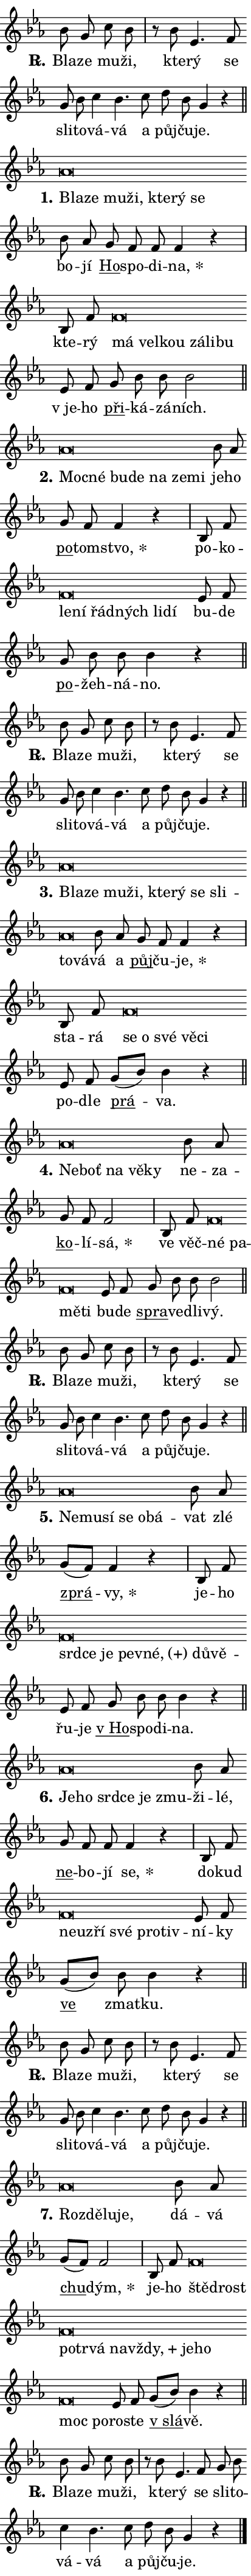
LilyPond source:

\version "2.24.0"
\header { tagline = "" }
\paper {
  indent = 0\cm
  top-margin = 0\cm
  right-margin = 0.13\cm % to fit lyric hyphens
  bottom-margin = 0\cm
  left-margin = 0\cm
  paper-width = 7\cm
  page-breaking = #ly:one-page-breaking
  system-system-spacing.basic-distance = #11
  score-system-spacing.basic-distance = #11
  ragged-last = ##f
}


%% Author: Thomas Morley
%% https://lists.gnu.org/archive/html/lilypond-user/2020-05/msg00002.html
#(define (line-position grob)
"Returns position of @var[grob} in current system:
   @code{'start}, if at first time-step
   @code{'end}, if at last time-step
   @code{'middle} otherwise
"
  (let* ((col (ly:item-get-column grob))
         (ln (ly:grob-object col 'left-neighbor))
         (rn (ly:grob-object col 'right-neighbor))
         (col-to-check-left (if (ly:grob? ln) ln col))
         (col-to-check-right (if (ly:grob? rn) rn col))
         (break-dir-left
           (and
             (ly:grob-property col-to-check-left 'non-musical #f)
             (ly:item-break-dir col-to-check-left)))
         (break-dir-right
           (and
             (ly:grob-property col-to-check-right 'non-musical #f)
             (ly:item-break-dir col-to-check-right))))
        (cond ((eqv? 1 break-dir-left) 'start)
              ((eqv? -1 break-dir-right) 'end)
              (else 'middle))))

#(define (tranparent-at-line-position vctor)
  (lambda (grob)
  "Relying on @code{line-position} select the relevant enry from @var{vctor}.
Used to determine transparency,"
    (case (line-position grob)
      ((end) (not (vector-ref vctor 0)))
      ((middle) (not (vector-ref vctor 1)))
      ((start) (not (vector-ref vctor 2))))))

noteHeadBreakVisibility =
#(define-music-function (break-visibility)(vector?)
"Makes @code{NoteHead}s transparent relying on @var{break-visibility}"
#{
  \override NoteHead.transparent =
    #(tranparent-at-line-position break-visibility)
#})

#(define delete-ledgers-for-transparent-note-heads
  (lambda (grob)
    "Reads whether a @code{NoteHead} is transparent.
If so this @code{NoteHead} is removed from @code{'note-heads} from
@var{grob}, which is supposed to be @code{LedgerLineSpanner}.
As a result ledgers are not printed for this @code{NoteHead}"
    (let* ((nhds-array (ly:grob-object grob 'note-heads))
           (nhds-list
             (if (ly:grob-array? nhds-array)
                 (ly:grob-array->list nhds-array)
                 '()))
           ;; Relies on the transparent-property being done before
           ;; Staff.LedgerLineSpanner.after-line-breaking is executed.
           ;; This is fragile ...
           (to-keep
             (remove
               (lambda (nhd)
                 (ly:grob-property nhd 'transparent #f))
               nhds-list)))
      ;; TODO find a better method to iterate over grob-arrays, similiar
      ;; to filter/remove etc for lists
      ;; For now rebuilt from scratch
      (set! (ly:grob-object grob 'note-heads)  '())
      (for-each
        (lambda (nhd)
          (ly:pointer-group-interface::add-grob grob 'note-heads nhd))
        to-keep))))

squashNotes = {
  \override NoteHead.X-extent = #'(-0.2 . 0.2)
  \override NoteHead.Y-extent = #'(-0.75 . 0)
  \override NoteHead.stencil =
    #(lambda (grob)
       (let ((pos (ly:grob-property grob 'staff-position)))
         (begin
           (if (< pos -7) (display "ERROR: Lower brevis then expected\n") (display ""))
           (if (<= pos -6) ly:text-interface::print ly:note-head::print))))
}
unSquashNotes = {
  \revert NoteHead.X-extent
  \revert NoteHead.Y-extent
  \revert NoteHead.stencil
}

hideNotes = \noteHeadBreakVisibility #begin-of-line-visible
unHideNotes = \noteHeadBreakVisibility #all-visible

% work-around for resetting accidentals
% https://lilypond.org/doc/v2.23/Documentation/notation/displaying-rhythms#unmetered-music
cadenzaMeasure = {
  \cadenzaOff
  \partial 1024 s1024
  \cadenzaOn
}

#(define-markup-command (accent layout props text) (markup?)
  "Underline accented syllable"
  (interpret-markup layout props
    #{\markup \override #'(offset . 4.3) \underline { #text }#}))

responsum = \markup \concat {
  "R" \hspace #-1.05 \path #0.1 #'((moveto 0 0.07) (lineto 0.9 0.8)) \hspace #0.05 "."
}

spaceSize = #0.6828661417322834 % exact space size for TeX Gyre Schola

\layout {
  \context {
    \Staff
    \remove "Time_signature_engraver"
    \override LedgerLineSpanner.after-line-breaking = #delete-ledgers-for-transparent-note-heads
  }
  \context {
    \Lyrics {
      \override LyricSpace.minimum-distance = \spaceSize
      \override LyricText.font-name = #"TeX Gyre Schola"
      \override LyricText.font-size = 1
      \override StanzaNumber.font-name = #"TeX Gyre Schola Bold"
      \override StanzaNumber.font-size = 1
    }
  }
  \context {
    \Score 
    \override NoteHead.text =
      #(lambda (grob) 
        (let ((pos (ly:grob-property grob 'staff-position)))
          #{\markup {
            \combine
              \halign #-0.55 \raise #(if (= pos -6) 0 0.5) \override #'(thickness . 2) \draw-line #'(3.2 . 0)
              \musicglyph "noteheads.sM1"
          }#}))
  }
}

% magnetic-lyrics.ily
%
%   written by
%     Jean Abou Samra <jean@abou-samra.fr>
%     Werner Lemberg <wl@gnu.org>
%
%   adapted by
%     Jiri Hon <jiri.hon@gmail.com>
%
% Version 2022-Apr-15

% https://www.mail-archive.com/lilypond-user@gnu.org/msg149350.html

#(define (Left_hyphen_pointer_engraver context)
   "Collect syllable-hyphen-syllable occurrences in lyrics and store
them in properties.  This engraver only looks to the left.  For
example, if the lyrics input is @code{foo -- bar}, it does the
following.

@itemize @bullet
@item
Set the @code{text} property of the @code{LyricHyphen} grob between
@q{foo} and @q{bar} to @code{foo}.

@item
Set the @code{left-hyphen} property of the @code{LyricText} grob with
text @q{foo} to the @code{LyricHyphen} grob between @q{foo} and
@q{bar}.
@end itemize

Use this auxiliary engraver in combination with the
@code{lyric-@/text::@/apply-@/magnetic-@/offset!} hook."
   (let ((hyphen #f)
         (text #f))
     (make-engraver
      (acknowledgers
       ((lyric-syllable-interface engraver grob source-engraver)
        (set! text grob)))
      (end-acknowledgers
       ((lyric-hyphen-interface engraver grob source-engraver)
        ;(when (not (grob::has-interface grob 'lyric-space-interface))
          (set! hyphen grob)));)
      ((stop-translation-timestep engraver)
       (when (and text hyphen)
         (ly:grob-set-object! text 'left-hyphen hyphen))
       (set! text #f)
       (set! hyphen #f)))))

#(define (lyric-text::apply-magnetic-offset! grob)
   "If the space between two syllables is less than the value in
property @code{LyricText@/.details@/.squash-threshold}, move the right
syllable to the left so that it gets concatenated with the left
syllable.

Use this function as a hook for
@code{LyricText@/.after-@/line-@/breaking} if the
@code{Left_@/hyphen_@/pointer_@/engraver} is active."
   (let ((hyphen (ly:grob-object grob 'left-hyphen #f)))
     (when hyphen
       (let ((left-text (ly:spanner-bound hyphen LEFT)))
         (when (grob::has-interface left-text 'lyric-syllable-interface)
           (let* ((common (ly:grob-common-refpoint grob left-text X))
                  (this-x-ext (ly:grob-extent grob common X))
                  (left-x-ext
                   (begin
                     ;; Trigger magnetism for left-text.
                     (ly:grob-property left-text 'after-line-breaking)
                     (ly:grob-extent left-text common X)))
                  ;; `delta` is the gap width between two syllables.
                  (delta (- (interval-start this-x-ext)
                            (interval-end left-x-ext)))
                  (details (ly:grob-property grob 'details))
                  (threshold (assoc-get 'squash-threshold details 0.2)))
             (when (< delta threshold)
               (let* (;; We have to manipulate the input text so that
                      ;; ligatures crossing syllable boundaries are not
                      ;; disabled.  For languages based on the Latin
                      ;; script this is essentially a beautification.
                      ;; However, for non-Western scripts it can be a
                      ;; necessity.
                      (lt (ly:grob-property left-text 'text))
                      (rt (ly:grob-property grob 'text))
                      (is-space (grob::has-interface hyphen 'lyric-space-interface))
                      (space (if is-space " " ""))
                      (extra-delta (if is-space spaceSize 0))
                      ;; Append new syllable.
                      (ltrt-space (if (and (string? lt) (string? rt))
                                (string-append lt space rt)
                                (make-concat-markup (list lt space rt))))
                      ;; Right-align `ltrt` to the right side.
                      (ltrt-space-markup (grob-interpret-markup
                               grob
                               (make-translate-markup
                                (cons (interval-length this-x-ext) 0)
                                (make-right-align-markup ltrt-space)))))
                 (begin
                   ;; Don't print `left-text`.
                   (ly:grob-set-property! left-text 'stencil #f)
                   ;; Set text and stencil (which holds all collected
                   ;; syllables so far) and shift it to the left.
                   (ly:grob-set-property! grob 'text ltrt-space)
                   (ly:grob-set-property! grob 'stencil ltrt-space-markup)
                   (ly:grob-translate-axis! grob (- (- delta extra-delta)) X))))))))))


#(define (lyric-hyphen::displace-bounds-first grob)
   ;; Make very sure this callback isn't triggered too early.
   (let ((left (ly:spanner-bound grob LEFT))
         (right (ly:spanner-bound grob RIGHT)))
     (ly:grob-property left 'after-line-breaking)
     (ly:grob-property right 'after-line-breaking)
     (ly:lyric-hyphen::print grob)))

squashThreshold = #0.4

\layout {
  \context {
    \Lyrics
    \consists #Left_hyphen_pointer_engraver
    \override LyricText.after-line-breaking =
      #lyric-text::apply-magnetic-offset!
    \override LyricHyphen.stencil = #lyric-hyphen::displace-bounds-first
    \override LyricText.details.squash-threshold = \squashThreshold
    \override LyricHyphen.minimum-distance = 0
    \override LyricHyphen.minimum-length = \squashThreshold
  }
}

squashText = \override LyricText.details.squash-threshold = 9999
unSquashText = \override LyricText.details.squash-threshold = \squashThreshold

leftText = \override LyricText.self-alignment-X = #LEFT
unLeftText = \revert LyricText.self-alignment-X

starOffset = #(lambda (grob) 
                (let ((x_offset (ly:self-alignment-interface::aligned-on-x-parent grob)))
                  (if (= x_offset 0) 0 (+ x_offset 1.2))))

star = #(define-music-function (syllable)(string?)
"Append star separator at the end of a syllable"
#{
  \once \override LyricText.X-offset = #starOffset
  \lyricmode { \markup {
    #syllable
    \override #'((font-name . "TeX Gyre Schola Bold")) \hspace #0.2 \lower #0.65 \larger "*"
  } }
#})

starAccent = #(define-music-function (syllable)(string?)
"Append star separator at the end of a syllable and make accent"
#{
  \once \override LyricText.X-offset = #starOffset
  \lyricmode { \markup {
    \accent #syllable
    \override #'((font-name . "TeX Gyre Schola Bold")) \hspace #0.2 \lower #0.65 \larger "*"
  } }
#})

breath = #(define-music-function (syllable)(string?)
"Append breathing indicator at the end of a syllable"
#{
  \lyricmode { \markup { #syllable "+" } }
#})

optionalBreath = #(define-music-function (syllable)(string?)
"Append optional breathing indicator at the end of a syllable"
#{
  \lyricmode { \markup { #syllable "(+)" } }
#})


\score {
    <<
        \new Voice = "melody" { \cadenzaOn \key es \major \relative { bes'8 g c bes \cadenzaMeasure \bar "|" r bes es,4. f8 \bar "" g bes \bar "" c4 bes4. c8 \bar "" d bes g4 r \cadenzaMeasure \bar "||" \break } }
        \new Lyrics \lyricsto "melody" { \lyricmode { \set stanza = \responsum
Bla -- ze mu -- ži, kte -- rý se sli -- to -- vá -- vá a půj -- ču -- je. } }
    >>
    \layout {}
}

\score {
    <<
        \new Voice = "melody" { \cadenzaOn \key es \major \relative { \squashNotes as'\breve*1/16 \hideNotes \breve*1/16 \bar "" \breve*1/16 \bar "" \breve*1/16 \bar "" \breve*1/16 \bar "" \breve*1/16 \breve*1/16 \bar "" \unHideNotes \unSquashNotes bes8 as \bar "" g f f f4 r \cadenzaMeasure \bar "|" bes,8 f' \bar "" \squashNotes f\breve*1/16 \hideNotes \breve*1/16 \bar "" \breve*1/16 \bar "" \breve*1/16 \bar "" \breve*1/16 \breve*1/16 \bar "" \unHideNotes \unSquashNotes es8 f \bar "" g bes bes bes2 \cadenzaMeasure \bar "||" \break } }
        \new Lyrics \lyricsto "melody" { \lyricmode { \set stanza = "1."
\leftText Bla -- \squashText ze mu -- ži, kte -- rý se \unLeftText \unSquashText bo -- jí \markup \accent Ho -- spo -- di -- \star na, kte -- rý \leftText má \squashText vel -- kou zá -- li -- bu \unLeftText \unSquashText "v je" -- ho \markup \accent při -- ká -- zá -- ních. } }
    >>
    \layout {}
}

\score {
    <<
        \new Voice = "melody" { \cadenzaOn \key es \major \relative { \squashNotes as'\breve*1/16 \hideNotes \breve*1/16 \bar "" \breve*1/16 \bar "" \breve*1/16 \bar "" \breve*1/16 \bar "" \breve*1/16 \breve*1/16 \bar "" \unHideNotes \unSquashNotes bes8 as \bar "" g f f4 r \cadenzaMeasure \bar "|" bes,8 f' \bar "" \squashNotes f\breve*1/16 \hideNotes \breve*1/16 \bar "" \breve*1/16 \bar "" \breve*1/16 \bar "" \breve*1/16 \breve*1/16 \bar "" \unHideNotes \unSquashNotes es8 f \bar "" g bes bes bes4 r \cadenzaMeasure \bar "||" \break } }
        \new Lyrics \lyricsto "melody" { \lyricmode { \set stanza = "2."
\leftText Moc -- \squashText né bu -- de na ze -- mi \unLeftText \unSquashText je -- ho \markup \accent po -- tom -- \star stvo, po -- ko -- \leftText le -- \squashText ní řád -- ných li -- dí \unLeftText \unSquashText bu -- de \markup \accent po -- žeh -- ná -- no. } }
    >>
    \layout {}
}

\score {
    <<
        \new Voice = "melody" { \cadenzaOn \key es \major \relative { bes'8 g c bes \cadenzaMeasure \bar "|" r bes es,4. f8 \bar "" g bes \bar "" c4 bes4. c8 \bar "" d bes g4 r \cadenzaMeasure \bar "||" \break } }
        \new Lyrics \lyricsto "melody" { \lyricmode { \set stanza = \responsum
Bla -- ze mu -- ži, kte -- rý se sli -- to -- vá -- vá a půj -- ču -- je. } }
    >>
    \layout {}
}

\score {
    <<
        \new Voice = "melody" { \cadenzaOn \key es \major \relative { \squashNotes as'\breve*1/16 \hideNotes \breve*1/16 \bar "" \breve*1/16 \bar "" \breve*1/16 \bar "" \breve*1/16 \bar "" \breve*1/16 \bar "" \breve*1/16 \bar "" \breve*1/16 \bar "" \breve*1/16 \breve*1/16 \bar "" \unHideNotes \unSquashNotes bes8 as \bar "" g f f4 r \cadenzaMeasure \bar "|" bes,8 f' \bar "" \squashNotes f\breve*1/16 \hideNotes \breve*1/16 \bar "" \breve*1/16 \bar "" \breve*1/16 \breve*1/16 \bar "" \unHideNotes \unSquashNotes es8 f \bar "" g[( bes)] bes4 r \cadenzaMeasure \bar "||" \break } }
        \new Lyrics \lyricsto "melody" { \lyricmode { \set stanza = "3."
\leftText Bla -- \squashText ze mu -- ži, kte -- rý se sli -- to -- vá -- \unLeftText \unSquashText vá a \markup \accent půj -- ču -- \star je, sta -- rá \leftText se \squashText o své vě -- ci \unLeftText \unSquashText po -- dle \markup \accent prá -- va. } }
    >>
    \layout {}
}

\score {
    <<
        \new Voice = "melody" { \cadenzaOn \key es \major \relative { \squashNotes as'\breve*1/16 \hideNotes \breve*1/16 \bar "" \breve*1/16 \bar "" \breve*1/16 \breve*1/16 \bar "" \unHideNotes \unSquashNotes bes8 as \bar "" g f f2 \cadenzaMeasure \bar "|" bes,8 f' \bar "" \squashNotes f\breve*1/16 \hideNotes \breve*1/16 \bar "" \breve*1/16 \breve*1/16 \bar "" \unHideNotes \unSquashNotes es8 f \bar "" g bes bes bes2 \cadenzaMeasure \bar "||" \break } }
        \new Lyrics \lyricsto "melody" { \lyricmode { \set stanza = "4."
\leftText Ne -- \squashText boť na vě -- ky \unLeftText \unSquashText ne -- za -- \markup \accent ko -- lí -- \star sá, ve věč -- \leftText né \squashText pa -- mě -- ti \unLeftText \unSquashText bu -- de \markup \accent spra -- ve -- dli -- vý. } }
    >>
    \layout {}
}

\score {
    <<
        \new Voice = "melody" { \cadenzaOn \key es \major \relative { bes'8 g c bes \cadenzaMeasure \bar "|" r bes es,4. f8 \bar "" g bes \bar "" c4 bes4. c8 \bar "" d bes g4 r \cadenzaMeasure \bar "||" \break } }
        \new Lyrics \lyricsto "melody" { \lyricmode { \set stanza = \responsum
Bla -- ze mu -- ži, kte -- rý se sli -- to -- vá -- vá a půj -- ču -- je. } }
    >>
    \layout {}
}

\score {
    <<
        \new Voice = "melody" { \cadenzaOn \key es \major \relative { \squashNotes as'\breve*1/16 \hideNotes \breve*1/16 \bar "" \breve*1/16 \bar "" \breve*1/16 \bar "" \breve*1/16 \breve*1/16 \bar "" \unHideNotes \unSquashNotes bes8 as \bar "" g[( f)] f4 r \cadenzaMeasure \bar "|" bes,8 f' \bar "" \squashNotes f\breve*1/16 \hideNotes \breve*1/16 \bar "" \breve*1/16 \bar "" \breve*1/16 \bar "" \breve*1/16 \bar "" \breve*1/16 \breve*1/16 \bar "" \unHideNotes \unSquashNotes es8 f \bar "" g bes bes bes4 r \cadenzaMeasure \bar "||" \break } }
        \new Lyrics \lyricsto "melody" { \lyricmode { \set stanza = "5."
\leftText Ne -- \squashText mu -- sí se o -- bá -- \unLeftText \unSquashText vat zlé \markup \accent zprá -- \star vy, je -- ho \leftText srd -- \squashText ce je pev -- \optionalBreath né, dů -- vě -- \unLeftText \unSquashText řu -- je \markup \accent "v Ho" -- spo -- di -- na. } }
    >>
    \layout {}
}

\score {
    <<
        \new Voice = "melody" { \cadenzaOn \key es \major \relative { \squashNotes as'\breve*1/16 \hideNotes \breve*1/16 \bar "" \breve*1/16 \bar "" \breve*1/16 \bar "" \breve*1/16 \breve*1/16 \bar "" \unHideNotes \unSquashNotes bes8 as \bar "" g f f f4 r \cadenzaMeasure \bar "|" bes,8 f' \bar "" \squashNotes f\breve*1/16 \hideNotes \breve*1/16 \bar "" \breve*1/16 \bar "" \breve*1/16 \bar "" \breve*1/16 \breve*1/16 \bar "" \unHideNotes \unSquashNotes es8 f \bar "" g[( bes)] bes bes4 r \cadenzaMeasure \bar "||" \break } }
        \new Lyrics \lyricsto "melody" { \lyricmode { \set stanza = "6."
\leftText Je -- \squashText ho srd -- ce je zmu -- \unLeftText \unSquashText ži -- lé, \markup \accent ne -- bo -- jí \star se, do -- kud \leftText ne -- \squashText u -- zří své pro -- tiv -- \unLeftText \unSquashText ní -- ky \markup \accent ve zmat -- ku. } }
    >>
    \layout {}
}

\score {
    <<
        \new Voice = "melody" { \cadenzaOn \key es \major \relative { bes'8 g c bes \cadenzaMeasure \bar "|" r bes es,4. f8 \bar "" g bes \bar "" c4 bes4. c8 \bar "" d bes g4 r \cadenzaMeasure \bar "||" \break } }
        \new Lyrics \lyricsto "melody" { \lyricmode { \set stanza = \responsum
Bla -- ze mu -- ži, kte -- rý se sli -- to -- vá -- vá a půj -- ču -- je. } }
    >>
    \layout {}
}

\score {
    <<
        \new Voice = "melody" { \cadenzaOn \key es \major \relative { \squashNotes as'\breve*1/16 \hideNotes \breve*1/16 \bar "" \breve*1/16 \breve*1/16 \bar "" \unHideNotes \unSquashNotes bes8 as \bar "" g[( f)] f2 \cadenzaMeasure \bar "|" bes,8 f' \bar "" \squashNotes f\breve*1/16 \hideNotes \breve*1/16 \bar "" \breve*1/16 \bar "" \breve*1/16 \bar "" \breve*1/16 \bar "" \breve*1/16 \bar "" \breve*1/16 \bar "" \breve*1/16 \bar "" \breve*1/16 \bar "" \breve*1/16 \breve*1/16 \bar "" \unHideNotes \unSquashNotes es8 f \bar "" g[( bes)] bes4 r \cadenzaMeasure \bar "||" \break } }
        \new Lyrics \lyricsto "melody" { \lyricmode { \set stanza = "7."
\leftText Roz -- \squashText dě -- lu -- je, \unLeftText \unSquashText dá -- vá \markup \accent chu -- \star dým, je -- ho \leftText ště -- \squashText drost po -- tr -- vá na -- \breath "vždy," je -- ho moc po -- \unLeftText \unSquashText ro -- ste \markup \accent "v slá" -- vě. } }
    >>
    \layout {}
}

\score {
    <<
        \new Voice = "melody" { \cadenzaOn \key es \major \relative { bes'8 g c bes \cadenzaMeasure \bar "|" r bes es,4. f8 \bar "" g bes \bar "" c4 bes4. c8 \bar "" d bes g4 r \cadenzaMeasure \bar "||" \break } \bar "|." }
        \new Lyrics \lyricsto "melody" { \lyricmode { \set stanza = \responsum
Bla -- ze mu -- ži, kte -- rý se sli -- to -- vá -- vá a půj -- ču -- je. } }
    >>
    \layout {}
}
